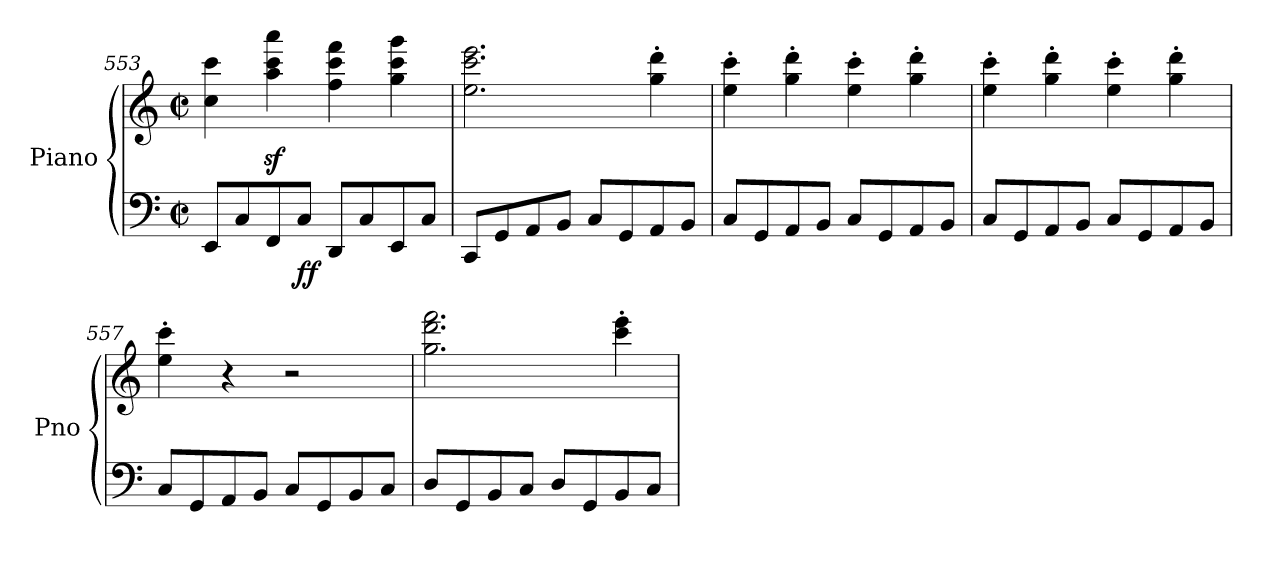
**kern	**kern	**dynam
*part1	*part1	*part1
*staff2	*staff1	*staff1/2
*I"Piano	*	*
*I'Pno	*	*
*clefF4	*clefG2	*
*k[]	*k[]	*
*M4/4	*M4/4	*
*met(c|)	*met(c|)	*
=553	=553	=553
8EE/L	4cc\ 4ccc\	.
8C/	.	.
8FF/	4aa\z< 4ccc\z< 4aaa\z<	.
!	!	!LO:DY:b=2
8C/J	.	ff
8DD/L	4ff\ 4ccc\ 4fff\	.
8C/	.	.
8EE/	4gg\ 4ccc\ 4ggg\	.
8C/J	.	.
!!LO:LB:g=z
=554	=554	=554
8CC/L	2.ee\ 2.ccc\ 2.eee\	.
8GG/	.	.
8AA/	.	.
8BB/J	.	.
8C/L	.	.
8GG/	.	.
8AA/	4gg\' 4ddd\'	.
8BB/J	.	.
=555	=555	=555
8C/L	4ee\' 4ccc\'	.
8GG/	.	.
8AA/	4gg\' 4ddd\'	.
8BB/J	.	.
8C/L	4ee\' 4ccc\'	.
8GG/	.	.
8AA/	4gg\' 4ddd\'	.
8BB/J	.	.
=556	=556	=556
8C/L	4ee\' 4ccc\'	.
8GG/	.	.
8AA/	4gg\' 4ddd\'	.
8BB/J	.	.
8C/L	4ee\' 4ccc\'	.
8GG/	.	.
8AA/	4gg\' 4ddd\'	.
8BB/J	.	.
=557	=557	=557
8C/L	4ee\' 4ccc\'	.
8GG/	.	.
8AA/	4r	.
8BB/J	.	.
8C/L	2r	.
8GG/	.	.
8BB/	.	.
8C/J	.	.
=558	=558	=558
8D/L	2.gg\ 2.ddd\ 2.fff\	.
8GG/	.	.
8BB/	.	.
8C/J	.	.
8D/L	.	.
8GG/	.	.
8BB/	4ccc\' 4eee\'	.
8C/J	.	.
=	=	=
*-	*-	*-
